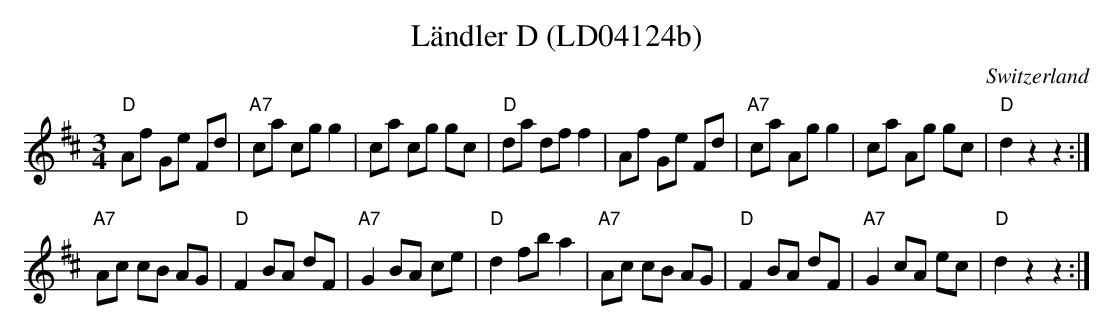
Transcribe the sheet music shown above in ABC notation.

X:1
T:Ländler D (LD04124b)
O:Switzerland
M:3/4
L:1/8
K:D major
"D"Af Ge Fd | "A7"ca cg g2 | ca cg gc | "D"da df f2 | \
   Af Ge Fd | "A7"ca Ag g2 | ca Ag gc | "D"d2 z2 z2 :|
"A7"Ac cB AG | "D"F2 BA dF | "A7"G2 BA ce | "D"d2 fb a2 | \
"A7"Ac cB AG | "D"F2 BA dF | "A7"G2 cA ec | "D"d2 z2 z2 :|
